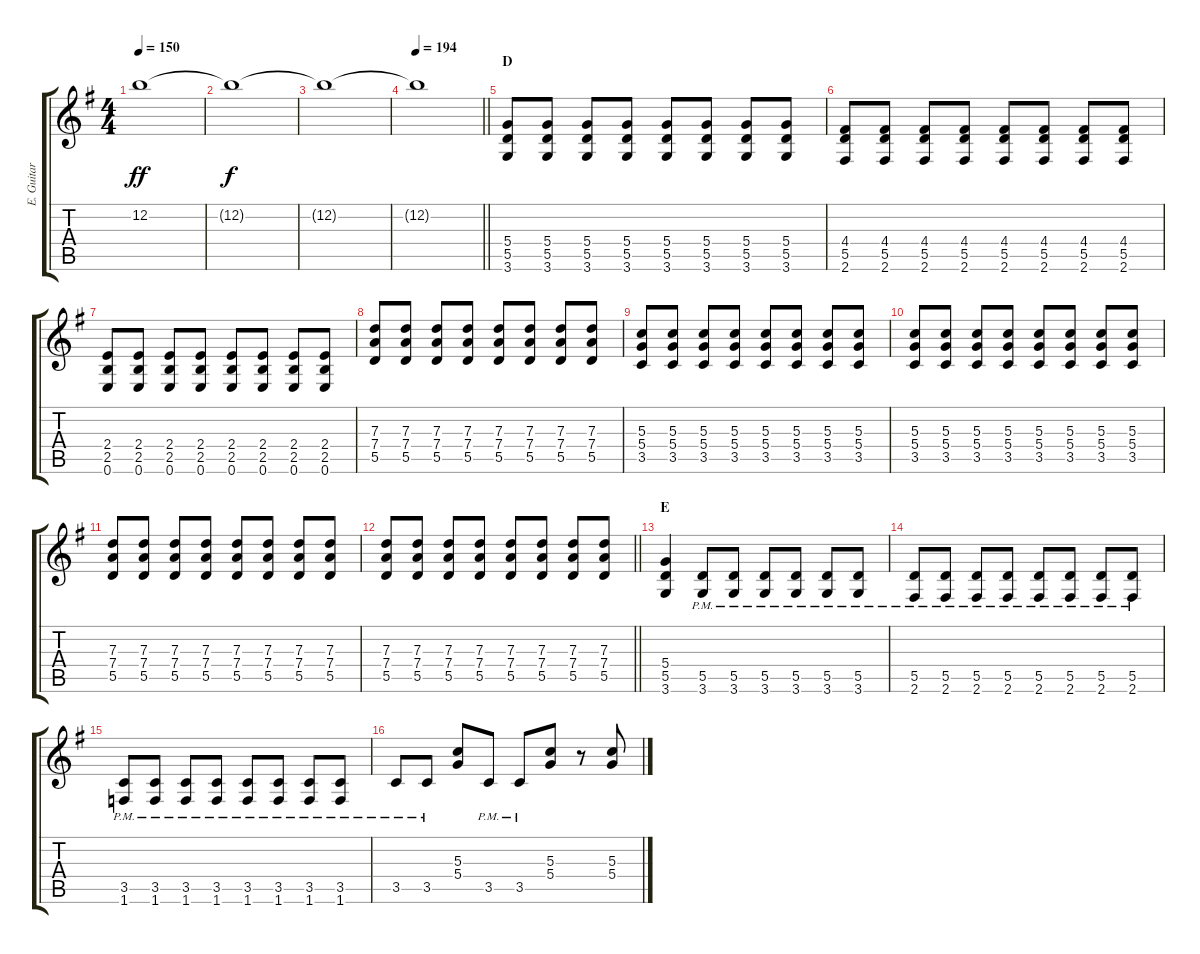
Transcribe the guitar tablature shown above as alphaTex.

\track ("E. Guitar II" "E. Guitar ") {instrument overdrivenguitar}
\staff {score tabs}
\tuning (E4 B3 G3 D3 A2 E2) {hide}
\ts (4 4)
\tempo 150
\clef g2
\ks g
12.2.1{dy ff} |
12.2{t}.1{dy f} |
12.2{t}.1 |
\tempo 194
\barLineRight lightlight
12.2{t}.1 |
\section ("" "D")
(5.4 5.5 3.6).8 (5.4 5.5 3.6).8 (5.4 5.5 3.6).8 (5.4 5.5 3.6).8 (5.4 5.5 3.6).8 (5.4 5.5 3.6).8 (5.4 5.5 3.6).8 (5.4 5.5 3.6).8 |
(4.4 5.5 2.6).8 (4.4 5.5 2.6).8 (4.4 5.5 2.6).8 (4.4 5.5 2.6).8 (4.4 5.5 2.6).8 (4.4 5.5 2.6).8 (4.4 5.5 2.6).8 (4.4 5.5 2.6).8 |
(2.4 2.5 0.6).8 (2.4 2.5 0.6).8 (2.4 2.5 0.6).8 (2.4 2.5 0.6).8 (2.4 2.5 0.6).8 (2.4 2.5 0.6).8 (2.4 2.5 0.6).8 (2.4 2.5 0.6).8 |
(7.3 7.4 5.5).8 (7.3 7.4 5.5).8 (7.3 7.4 5.5).8 (7.3 7.4 5.5).8 (7.3 7.4 5.5).8 (7.3 7.4 5.5).8 (7.3 7.4 5.5).8 (7.3 7.4 5.5).8 |
(5.3 5.4 3.5).8 (5.3 5.4 3.5).8 (5.3 5.4 3.5).8 (5.3 5.4 3.5).8 (5.3 5.4 3.5).8 (5.3 5.4 3.5).8 (5.3 5.4 3.5).8 (5.3 5.4 3.5).8 |
(5.3 5.4 3.5).8 (5.3 5.4 3.5).8 (5.3 5.4 3.5).8 (5.3 5.4 3.5).8 (5.3 5.4 3.5).8 (5.3 5.4 3.5).8 (5.3 5.4 3.5).8 (5.3 5.4 3.5).8 |
(7.3 7.4 5.5).8 (7.3 7.4 5.5).8 (7.3 7.4 5.5).8 (7.3 7.4 5.5).8 (7.3 7.4 5.5).8 (7.3 7.4 5.5).8 (7.3 7.4 5.5).8 (7.3 7.4 5.5).8 |
\barLineRight lightlight
(7.3 7.4 5.5).8 (7.3 7.4 5.5).8 (7.3 7.4 5.5).8 (7.3 7.4 5.5).8 (7.3 7.4 5.5).8 (7.3 7.4 5.5).8 (7.3 7.4 5.5).8 (7.3 7.4 5.5).8 |
\section ("" "E")
(5.4 5.5 3.6).4 (5.5{pm} 3.6{pm}).8 (5.5{pm} 3.6{pm}).8 (5.5{pm} 3.6{pm}).8 (5.5{pm} 3.6{pm}).8 (5.5{pm} 3.6{pm}).8 (5.5{pm} 3.6{pm}).8 |
(5.5{pm} 2.6{pm}).8 (5.5{pm} 2.6{pm}).8 (5.5{pm} 2.6{pm}).8 (5.5{pm} 2.6{pm}).8 (5.5{pm} 2.6{pm}).8 (5.5{pm} 2.6{pm}).8 (5.5{pm} 2.6{pm}).8 (5.5{pm} 2.6{pm}).8 |
(3.5{pm} 1.6{pm}).8 (3.5{pm} 1.6{pm}).8 (3.5{pm} 1.6{pm}).8 (3.5{pm} 1.6{pm}).8 (3.5{pm} 1.6{pm}).8 (3.5{pm} 1.6{pm}).8 (3.5{pm} 1.6{pm}).8 (3.5{pm} 1.6{pm}).8 |
3.5{pm}.8 3.5{pm}.8 (5.3 5.4).8 3.5{pm}.8 3.5{pm}.8 (5.3 5.4).8 r.8 (5.3 5.4).8
